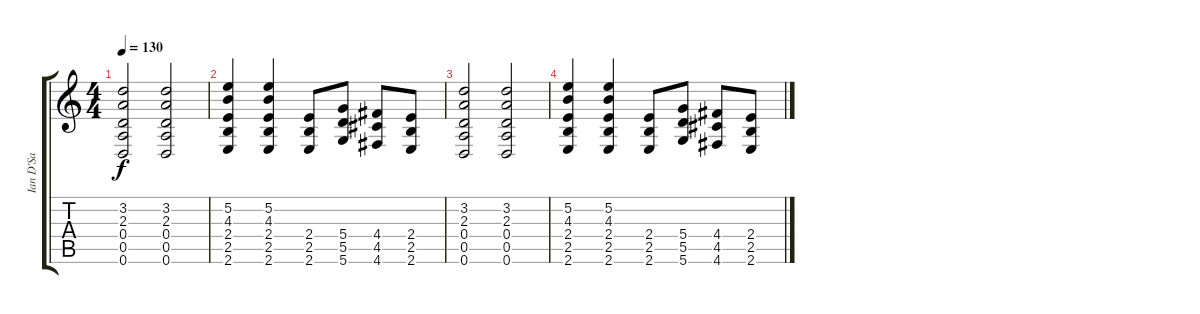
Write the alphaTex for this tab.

\track ("Ian D'Sa" "Ian D'Sa") {instrument distortionguitar}
\staff {score tabs}
\tuning (E4 B3 G3 D3 A2 D2) {hide}
\ts (4 4)
\tempo 130
\clef g2
\ks c
(3.2 2.3 0.4 0.5 0.6).2{dy f} (3.2 2.3 0.4 0.5 0.6).2 |
(5.2 4.3 2.4 2.5 2.6).4 (5.2 4.3 2.4 2.5 2.6).4 (2.4 2.5 2.6).8 (5.4 5.5 5.6).8 (4.4 4.5 4.6).8 (2.4 2.5 2.6).8 |
(3.2 2.3 0.4 0.5 0.6).2 (3.2 2.3 0.4 0.5 0.6).2 |
(5.2 4.3 2.4 2.5 2.6).4 (5.2 4.3 2.4 2.5 2.6).4 (2.4 2.5 2.6).8 (5.4 5.5 5.6).8 (4.4 4.5 4.6).8 (2.4 2.5 2.6).8
